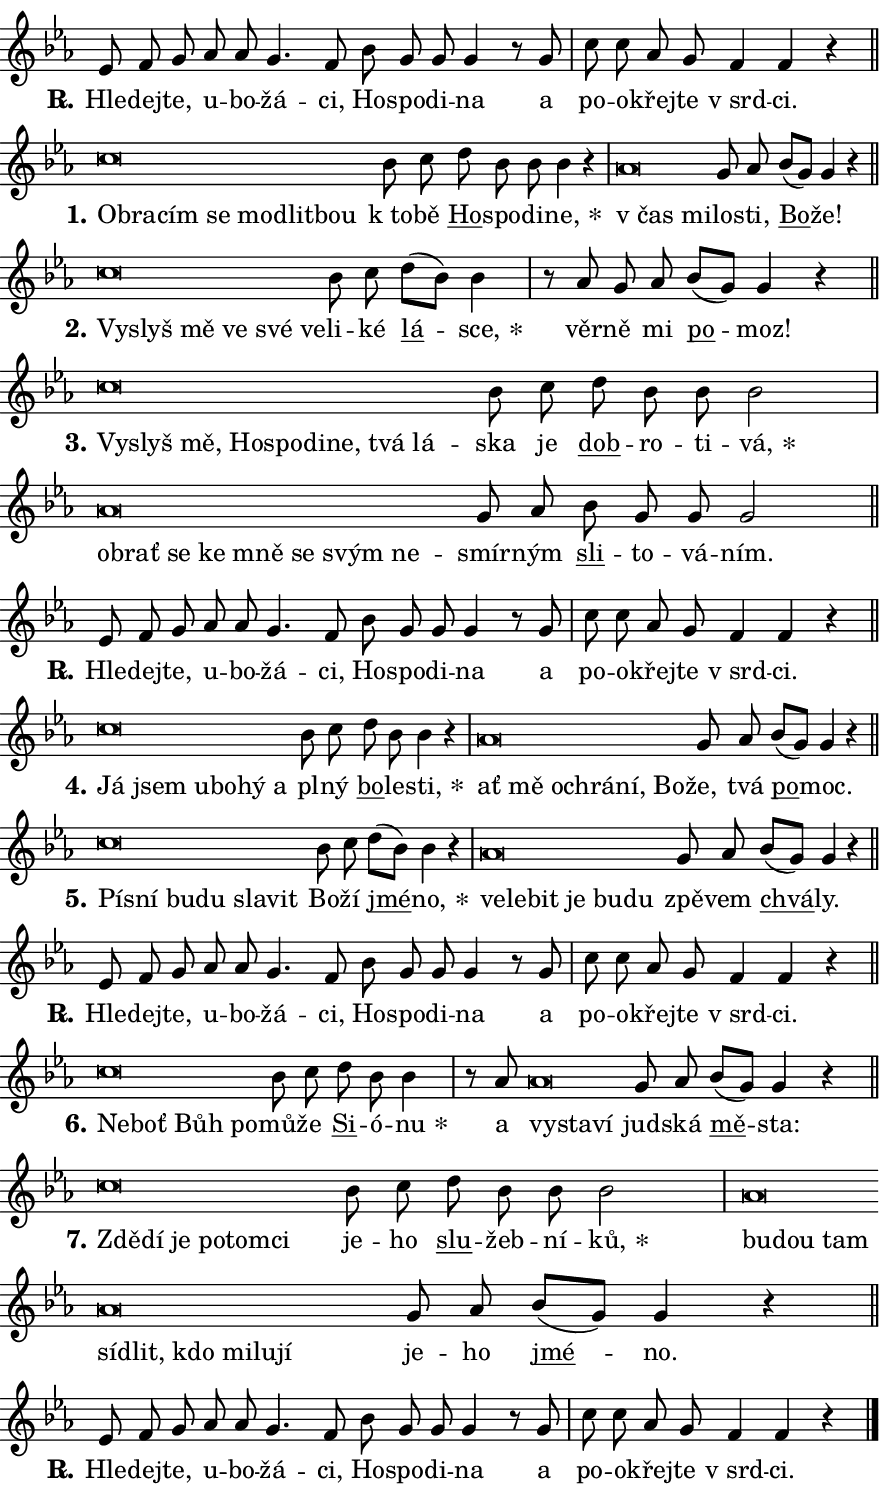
\version "2.24.0"
\header { tagline = "" }
\paper {
  indent = 0\cm
  top-margin = 0\cm
  right-margin = 0.13\cm % to fit lyric hyphens
  bottom-margin = 0\cm
  left-margin = 0\cm
  paper-width = 15\cm
  page-breaking = #ly:one-page-breaking
  system-system-spacing.basic-distance = #11
  score-system-spacing.basic-distance = #11
  ragged-last = ##f
}


%% Author: Thomas Morley
%% https://lists.gnu.org/archive/html/lilypond-user/2020-05/msg00002.html
#(define (line-position grob)
"Returns position of @var[grob} in current system:
   @code{'start}, if at first time-step
   @code{'end}, if at last time-step
   @code{'middle} otherwise
"
  (let* ((col (ly:item-get-column grob))
         (ln (ly:grob-object col 'left-neighbor))
         (rn (ly:grob-object col 'right-neighbor))
         (col-to-check-left (if (ly:grob? ln) ln col))
         (col-to-check-right (if (ly:grob? rn) rn col))
         (break-dir-left
           (and
             (ly:grob-property col-to-check-left 'non-musical #f)
             (ly:item-break-dir col-to-check-left)))
         (break-dir-right
           (and
             (ly:grob-property col-to-check-right 'non-musical #f)
             (ly:item-break-dir col-to-check-right))))
        (cond ((eqv? 1 break-dir-left) 'start)
              ((eqv? -1 break-dir-right) 'end)
              (else 'middle))))

#(define (tranparent-at-line-position vctor)
  (lambda (grob)
  "Relying on @code{line-position} select the relevant enry from @var{vctor}.
Used to determine transparency,"
    (case (line-position grob)
      ((end) (not (vector-ref vctor 0)))
      ((middle) (not (vector-ref vctor 1)))
      ((start) (not (vector-ref vctor 2))))))

noteHeadBreakVisibility =
#(define-music-function (break-visibility)(vector?)
"Makes @code{NoteHead}s transparent relying on @var{break-visibility}"
#{
  \override NoteHead.transparent =
    #(tranparent-at-line-position break-visibility)
#})

#(define delete-ledgers-for-transparent-note-heads
  (lambda (grob)
    "Reads whether a @code{NoteHead} is transparent.
If so this @code{NoteHead} is removed from @code{'note-heads} from
@var{grob}, which is supposed to be @code{LedgerLineSpanner}.
As a result ledgers are not printed for this @code{NoteHead}"
    (let* ((nhds-array (ly:grob-object grob 'note-heads))
           (nhds-list
             (if (ly:grob-array? nhds-array)
                 (ly:grob-array->list nhds-array)
                 '()))
           ;; Relies on the transparent-property being done before
           ;; Staff.LedgerLineSpanner.after-line-breaking is executed.
           ;; This is fragile ...
           (to-keep
             (remove
               (lambda (nhd)
                 (ly:grob-property nhd 'transparent #f))
               nhds-list)))
      ;; TODO find a better method to iterate over grob-arrays, similiar
      ;; to filter/remove etc for lists
      ;; For now rebuilt from scratch
      (set! (ly:grob-object grob 'note-heads)  '())
      (for-each
        (lambda (nhd)
          (ly:pointer-group-interface::add-grob grob 'note-heads nhd))
        to-keep))))

squashNotes = {
  \override NoteHead.X-extent = #'(-0.2 . 0.2)
  \override NoteHead.Y-extent = #'(-0.75 . 0)
  \override NoteHead.stencil =
    #(lambda (grob)
       (let ((pos (ly:grob-property grob 'staff-position)))
         (begin
           (if (< pos -7) (display "ERROR: Lower brevis then expected\n") (display ""))
           (if (<= pos -6) ly:text-interface::print ly:note-head::print))))
}
unSquashNotes = {
  \revert NoteHead.X-extent
  \revert NoteHead.Y-extent
  \revert NoteHead.stencil
}

hideNotes = \noteHeadBreakVisibility #begin-of-line-visible
unHideNotes = \noteHeadBreakVisibility #all-visible

% work-around for resetting accidentals
% https://lilypond.org/doc/v2.23/Documentation/notation/displaying-rhythms#unmetered-music
cadenzaMeasure = {
  \cadenzaOff
  \partial 1024 s1024
  \cadenzaOn
}

#(define-markup-command (accent layout props text) (markup?)
  "Underline accented syllable"
  (interpret-markup layout props
    #{\markup \override #'(offset . 4.3) \underline { #text }#}))

responsum = \markup \concat {
  "R" \hspace #-1.05 \path #0.1 #'((moveto 0 0.07) (lineto 0.9 0.8)) \hspace #0.05 "."
}

spaceSize = #0.6828661417322834 % exact space size for TeX Gyre Schola

\layout {
  \context {
    \Staff
    \remove "Time_signature_engraver"
    \override LedgerLineSpanner.after-line-breaking = #delete-ledgers-for-transparent-note-heads
  }
  \context {
    \Lyrics {
      \override LyricSpace.minimum-distance = \spaceSize
      \override LyricText.font-name = #"TeX Gyre Schola"
      \override LyricText.font-size = 1
      \override StanzaNumber.font-name = #"TeX Gyre Schola Bold"
      \override StanzaNumber.font-size = 1
    }
  }
  \context {
    \Score 
    \override NoteHead.text =
      #(lambda (grob) 
        (let ((pos (ly:grob-property grob 'staff-position)))
          #{\markup {
            \combine
              \halign #-0.55 \raise #(if (= pos -6) 0 0.5) \override #'(thickness . 2) \draw-line #'(3.2 . 0)
              \musicglyph "noteheads.sM1"
          }#}))
  }
}

% magnetic-lyrics.ily
%
%   written by
%     Jean Abou Samra <jean@abou-samra.fr>
%     Werner Lemberg <wl@gnu.org>
%
%   adapted by
%     Jiri Hon <jiri.hon@gmail.com>
%
% Version 2022-Apr-15

% https://www.mail-archive.com/lilypond-user@gnu.org/msg149350.html

#(define (Left_hyphen_pointer_engraver context)
   "Collect syllable-hyphen-syllable occurrences in lyrics and store
them in properties.  This engraver only looks to the left.  For
example, if the lyrics input is @code{foo -- bar}, it does the
following.

@itemize @bullet
@item
Set the @code{text} property of the @code{LyricHyphen} grob between
@q{foo} and @q{bar} to @code{foo}.

@item
Set the @code{left-hyphen} property of the @code{LyricText} grob with
text @q{foo} to the @code{LyricHyphen} grob between @q{foo} and
@q{bar}.
@end itemize

Use this auxiliary engraver in combination with the
@code{lyric-@/text::@/apply-@/magnetic-@/offset!} hook."
   (let ((hyphen #f)
         (text #f))
     (make-engraver
      (acknowledgers
       ((lyric-syllable-interface engraver grob source-engraver)
        (set! text grob)))
      (end-acknowledgers
       ((lyric-hyphen-interface engraver grob source-engraver)
        ;(when (not (grob::has-interface grob 'lyric-space-interface))
          (set! hyphen grob)));)
      ((stop-translation-timestep engraver)
       (when (and text hyphen)
         (ly:grob-set-object! text 'left-hyphen hyphen))
       (set! text #f)
       (set! hyphen #f)))))

#(define (lyric-text::apply-magnetic-offset! grob)
   "If the space between two syllables is less than the value in
property @code{LyricText@/.details@/.squash-threshold}, move the right
syllable to the left so that it gets concatenated with the left
syllable.

Use this function as a hook for
@code{LyricText@/.after-@/line-@/breaking} if the
@code{Left_@/hyphen_@/pointer_@/engraver} is active."
   (let ((hyphen (ly:grob-object grob 'left-hyphen #f)))
     (when hyphen
       (let ((left-text (ly:spanner-bound hyphen LEFT)))
         (when (grob::has-interface left-text 'lyric-syllable-interface)
           (let* ((common (ly:grob-common-refpoint grob left-text X))
                  (this-x-ext (ly:grob-extent grob common X))
                  (left-x-ext
                   (begin
                     ;; Trigger magnetism for left-text.
                     (ly:grob-property left-text 'after-line-breaking)
                     (ly:grob-extent left-text common X)))
                  ;; `delta` is the gap width between two syllables.
                  (delta (- (interval-start this-x-ext)
                            (interval-end left-x-ext)))
                  (details (ly:grob-property grob 'details))
                  (threshold (assoc-get 'squash-threshold details 0.2)))
             (when (< delta threshold)
               (let* (;; We have to manipulate the input text so that
                      ;; ligatures crossing syllable boundaries are not
                      ;; disabled.  For languages based on the Latin
                      ;; script this is essentially a beautification.
                      ;; However, for non-Western scripts it can be a
                      ;; necessity.
                      (lt (ly:grob-property left-text 'text))
                      (rt (ly:grob-property grob 'text))
                      (is-space (grob::has-interface hyphen 'lyric-space-interface))
                      (space (if is-space " " ""))
                      (extra-delta (if is-space spaceSize 0))
                      ;; Append new syllable.
                      (ltrt-space (if (and (string? lt) (string? rt))
                                (string-append lt space rt)
                                (make-concat-markup (list lt space rt))))
                      ;; Right-align `ltrt` to the right side.
                      (ltrt-space-markup (grob-interpret-markup
                               grob
                               (make-translate-markup
                                (cons (interval-length this-x-ext) 0)
                                (make-right-align-markup ltrt-space)))))
                 (begin
                   ;; Don't print `left-text`.
                   (ly:grob-set-property! left-text 'stencil #f)
                   ;; Set text and stencil (which holds all collected
                   ;; syllables so far) and shift it to the left.
                   (ly:grob-set-property! grob 'text ltrt-space)
                   (ly:grob-set-property! grob 'stencil ltrt-space-markup)
                   (ly:grob-translate-axis! grob (- (- delta extra-delta)) X))))))))))


#(define (lyric-hyphen::displace-bounds-first grob)
   ;; Make very sure this callback isn't triggered too early.
   (let ((left (ly:spanner-bound grob LEFT))
         (right (ly:spanner-bound grob RIGHT)))
     (ly:grob-property left 'after-line-breaking)
     (ly:grob-property right 'after-line-breaking)
     (ly:lyric-hyphen::print grob)))

squashThreshold = #0.4

\layout {
  \context {
    \Lyrics
    \consists #Left_hyphen_pointer_engraver
    \override LyricText.after-line-breaking =
      #lyric-text::apply-magnetic-offset!
    \override LyricHyphen.stencil = #lyric-hyphen::displace-bounds-first
    \override LyricText.details.squash-threshold = \squashThreshold
    \override LyricHyphen.minimum-distance = 0
    \override LyricHyphen.minimum-length = \squashThreshold
  }
}

squashText = \override LyricText.details.squash-threshold = 9999
unSquashText = \override LyricText.details.squash-threshold = \squashThreshold

leftText = \override LyricText.self-alignment-X = #LEFT
unLeftText = \revert LyricText.self-alignment-X

starOffset = #(lambda (grob) 
                (let ((x_offset (ly:self-alignment-interface::aligned-on-x-parent grob)))
                  (if (= x_offset 0) 0 (+ x_offset 1.2))))

star = #(define-music-function (syllable)(string?)
"Append star separator at the end of a syllable"
#{
  \once \override LyricText.X-offset = #starOffset
  \lyricmode { \markup {
    #syllable
    \override #'((font-name . "TeX Gyre Schola Bold")) \hspace #0.2 \lower #0.65 \larger "*"
  } }
#})

starAccent = #(define-music-function (syllable)(string?)
"Append star separator at the end of a syllable and make accent"
#{
  \once \override LyricText.X-offset = #starOffset
  \lyricmode { \markup {
    \accent #syllable
    \override #'((font-name . "TeX Gyre Schola Bold")) \hspace #0.2 \lower #0.65 \larger "*"
  } }
#})

breath = #(define-music-function (syllable)(string?)
"Append breathing indicator at the end of a syllable"
#{
  \lyricmode { \markup { #syllable "+" } }
#})

optionalBreath = #(define-music-function (syllable)(string?)
"Append optional breathing indicator at the end of a syllable"
#{
  \lyricmode { \markup { #syllable "(+)" } }
#})


\score {
    <<
        \new Voice = "melody" { \cadenzaOn \key es \major \relative { es'8 f g as as g4. f8 \bar "" bes g g g4 r8 g \cadenzaMeasure \bar "|" c c as g f4 f r \cadenzaMeasure \bar "||" \break } }
        \new Lyrics \lyricsto "melody" { \lyricmode { \set stanza = \responsum
Hle -- dej -- te, u -- bo -- žá -- ci, Ho -- spo -- di -- na a po -- o -- křej -- te "v srd" -- ci. } }
    >>
    \layout {}
}

\score {
    <<
        \new Voice = "melody" { \cadenzaOn \key es \major \relative { \squashNotes c''\breve*1/16 \hideNotes \breve*1/16 \bar "" \breve*1/16 \bar "" \breve*1/16 \bar "" \breve*1/16 \bar "" \breve*1/16 \breve*1/16 \bar "" \unHideNotes \unSquashNotes bes8 c \bar "" d bes bes bes4 r \cadenzaMeasure \bar "|" \squashNotes as\breve*1/16 \hideNotes \breve*1/16 \bar "" \unHideNotes \unSquashNotes g8 as \bar "" bes[( g)] g4 r \cadenzaMeasure \bar "||" \break } }
        \new Lyrics \lyricsto "melody" { \lyricmode { \set stanza = "1."
\leftText Ob -- \squashText ra -- cím se mo -- dlit -- bou \unLeftText \unSquashText "k to" -- bě \markup \accent Ho -- spo -- di -- \star ne, \leftText "v čas" \squashText mi -- \unLeftText \unSquashText lo -- sti, \markup \accent Bo -- že! } }
    >>
    \layout {}
}

\score {
    <<
        \new Voice = "melody" { \cadenzaOn \key es \major \relative { \squashNotes c''\breve*1/16 \hideNotes \breve*1/16 \bar "" \breve*1/16 \bar "" \breve*1/16 \bar "" \breve*1/16 \breve*1/16 \bar "" \unHideNotes \unSquashNotes bes8 c \bar "" d[( bes)] bes4 \cadenzaMeasure \bar "|" r8 as g8 as \bar "" bes[( g)] g4 r \cadenzaMeasure \bar "||" \break } }
        \new Lyrics \lyricsto "melody" { \lyricmode { \set stanza = "2."
\leftText Vy -- \squashText slyš mě ve své ve -- \unLeftText \unSquashText li -- ké \markup \accent lá -- \star sce, věr -- ně mi \markup \accent po -- moz! } }
    >>
    \layout {}
}

\score {
    <<
        \new Voice = "melody" { \cadenzaOn \key es \major \relative { \squashNotes c''\breve*1/16 \hideNotes \breve*1/16 \bar "" \breve*1/16 \bar "" \breve*1/16 \bar "" \breve*1/16 \bar "" \breve*1/16 \bar "" \breve*1/16 \bar "" \breve*1/16 \breve*1/16 \bar "" \unHideNotes \unSquashNotes bes8 c \bar "" d bes bes bes2 \cadenzaMeasure \bar "|" \squashNotes as\breve*1/16 \hideNotes \breve*1/16 \bar "" \breve*1/16 \bar "" \breve*1/16 \bar "" \breve*1/16 \bar "" \breve*1/16 \bar "" \breve*1/16 \breve*1/16 \bar "" \unHideNotes \unSquashNotes g8 as \bar "" bes g g g2 \cadenzaMeasure \bar "||" \break } }
        \new Lyrics \lyricsto "melody" { \lyricmode { \set stanza = "3."
\leftText Vy -- \squashText slyš mě, Ho -- spo -- di -- ne, tvá lá -- \unLeftText \unSquashText ska je \markup \accent dob -- ro -- ti -- \star vá, \leftText ob -- \squashText rať se ke mně se svým ne -- \unLeftText \unSquashText smír -- ným \markup \accent sli -- to -- vá -- ním. } }
    >>
    \layout {}
}

\score {
    <<
        \new Voice = "melody" { \cadenzaOn \key es \major \relative { es'8 f g as as g4. f8 \bar "" bes g g g4 r8 g \cadenzaMeasure \bar "|" c c as g f4 f r \cadenzaMeasure \bar "||" \break } }
        \new Lyrics \lyricsto "melody" { \lyricmode { \set stanza = \responsum
Hle -- dej -- te, u -- bo -- žá -- ci, Ho -- spo -- di -- na a po -- o -- křej -- te "v srd" -- ci. } }
    >>
    \layout {}
}

\score {
    <<
        \new Voice = "melody" { \cadenzaOn \key es \major \relative { \squashNotes c''\breve*1/16 \hideNotes \breve*1/16 \bar "" \breve*1/16 \bar "" \breve*1/16 \bar "" \breve*1/16 \breve*1/16 \bar "" \unHideNotes \unSquashNotes bes8 c \bar "" d bes bes4 r \cadenzaMeasure \bar "|" \squashNotes as\breve*1/16 \hideNotes \breve*1/16 \bar "" \breve*1/16 \bar "" \breve*1/16 \bar "" \breve*1/16 \breve*1/16 \bar "" \unHideNotes \unSquashNotes g8 as \bar "" bes[( g)] g4 r \cadenzaMeasure \bar "||" \break } }
        \new Lyrics \lyricsto "melody" { \lyricmode { \set stanza = "4."
\leftText Já \squashText jsem u -- bo -- hý a \unLeftText \unSquashText pl -- ný \markup \accent bo -- le -- \star sti, \leftText ať \squashText mě o -- chrá -- ní, Bo -- \unLeftText \unSquashText že, tvá \markup \accent po -- moc. } }
    >>
    \layout {}
}

\score {
    <<
        \new Voice = "melody" { \cadenzaOn \key es \major \relative { \squashNotes c''\breve*1/16 \hideNotes \breve*1/16 \bar "" \breve*1/16 \bar "" \breve*1/16 \bar "" \breve*1/16 \breve*1/16 \bar "" \unHideNotes \unSquashNotes bes8 c \bar "" d[( bes)] bes4 r \cadenzaMeasure \bar "|" \squashNotes as\breve*1/16 \hideNotes \breve*1/16 \bar "" \breve*1/16 \bar "" \breve*1/16 \bar "" \breve*1/16 \breve*1/16 \bar "" \unHideNotes \unSquashNotes g8 as \bar "" bes[( g)] g4 r \cadenzaMeasure \bar "||" \break } }
        \new Lyrics \lyricsto "melody" { \lyricmode { \set stanza = "5."
\leftText Pí -- \squashText sní bu -- du sla -- vit \unLeftText \unSquashText Bo -- ží \markup \accent jmé -- \star no, \leftText ve -- \squashText le -- bit je bu -- du \unLeftText \unSquashText zpě -- vem \markup \accent chvá -- ly. } }
    >>
    \layout {}
}

\score {
    <<
        \new Voice = "melody" { \cadenzaOn \key es \major \relative { es'8 f g as as g4. f8 \bar "" bes g g g4 r8 g \cadenzaMeasure \bar "|" c c as g f4 f r \cadenzaMeasure \bar "||" \break } }
        \new Lyrics \lyricsto "melody" { \lyricmode { \set stanza = \responsum
Hle -- dej -- te, u -- bo -- žá -- ci, Ho -- spo -- di -- na a po -- o -- křej -- te "v srd" -- ci. } }
    >>
    \layout {}
}

\score {
    <<
        \new Voice = "melody" { \cadenzaOn \key es \major \relative { \squashNotes c''\breve*1/16 \hideNotes \breve*1/16 \bar "" \breve*1/16 \breve*1/16 \bar "" \unHideNotes \unSquashNotes bes8 c \bar "" d bes bes4 \cadenzaMeasure \bar "|" r8 as8 \squashNotes as\breve*1/16 \hideNotes \breve*1/16 \breve*1/16 \bar "" \unHideNotes \unSquashNotes g8 as \bar "" bes[( g)] g4 r \cadenzaMeasure \bar "||" \break } }
        \new Lyrics \lyricsto "melody" { \lyricmode { \set stanza = "6."
\leftText Ne -- \squashText boť Bůh po -- \unLeftText \unSquashText mů -- že \markup \accent Si -- ó -- \star nu a \leftText vy -- \squashText sta -- ví \unLeftText \unSquashText jud -- ská \markup \accent mě -- sta: } }
    >>
    \layout {}
}

\score {
    <<
        \new Voice = "melody" { \cadenzaOn \key es \major \relative { \squashNotes c''\breve*1/16 \hideNotes \breve*1/16 \bar "" \breve*1/16 \bar "" \breve*1/16 \bar "" \breve*1/16 \breve*1/16 \bar "" \unHideNotes \unSquashNotes bes8 c \bar "" d bes bes bes2 \cadenzaMeasure \bar "|" \squashNotes as\breve*1/16 \hideNotes \breve*1/16 \bar "" \breve*1/16 \bar "" \breve*1/16 \bar "" \breve*1/16 \bar "" \breve*1/16 \bar "" \breve*1/16 \bar "" \breve*1/16 \breve*1/16 \bar "" \unHideNotes \unSquashNotes g8 as \bar "" bes[( g)] g4 r \cadenzaMeasure \bar "||" \break } }
        \new Lyrics \lyricsto "melody" { \lyricmode { \set stanza = "7."
\leftText Zdě -- \squashText dí je po -- tom -- ci \unLeftText \unSquashText je -- ho \markup \accent slu -- žeb -- ní -- \star ků, \leftText bu -- \squashText dou tam sí -- dlit, kdo mi -- lu -- jí \unLeftText \unSquashText je -- ho \markup \accent jmé -- no. } }
    >>
    \layout {}
}

\score {
    <<
        \new Voice = "melody" { \cadenzaOn \key es \major \relative { es'8 f g as as g4. f8 \bar "" bes g g g4 r8 g \cadenzaMeasure \bar "|" c c as g f4 f r \cadenzaMeasure \bar "||" \break } \bar "|." }
        \new Lyrics \lyricsto "melody" { \lyricmode { \set stanza = \responsum
Hle -- dej -- te, u -- bo -- žá -- ci, Ho -- spo -- di -- na a po -- o -- křej -- te "v srd" -- ci. } }
    >>
    \layout {}
}
